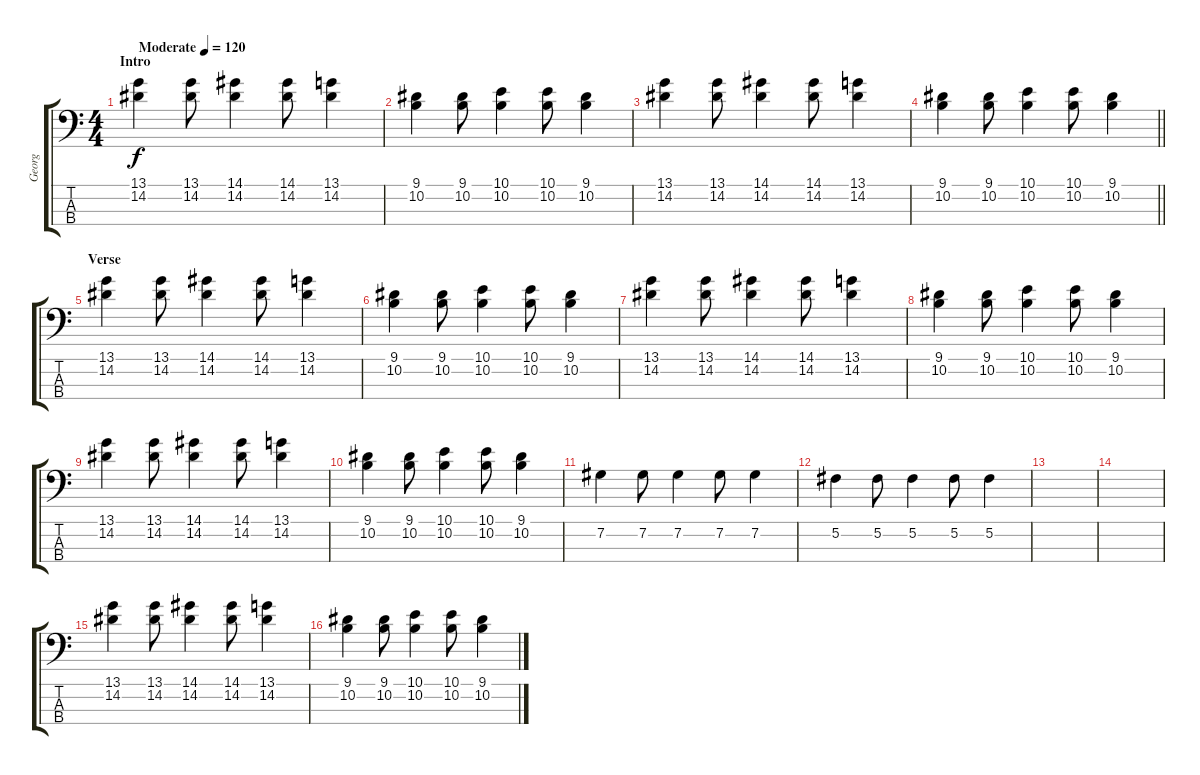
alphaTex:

\track ("Georg" "Georg") {instrument electricbasspick}
\staff {score tabs}
\tuning (Gb2 Db2 Ab1 Eb1) {hide}
\ts (4 4)
\section ("" "Intro")
\tempo (120 "Moderate")
\clef f4
\ks c
(13.1 14.2).4{dy f instrument electricbasspick} (13.1 14.2).8 (14.1 14.2).4 (14.1 14.2).8 (13.1 14.2).4 |
(9.1 10.2).4 (9.1 10.2).8 (10.1 10.2).4 (10.1 10.2).8 (9.1 10.2).4 |
(13.1 14.2).4 (13.1 14.2).8 (14.1 14.2).4 (14.1 14.2).8 (13.1 14.2).4 |
\barLineRight lightlight
(9.1 10.2).4 (9.1 10.2).8 (10.1 10.2).4 (10.1 10.2).8 (9.1 10.2).4 |
\section ("" "Verse")
(13.1 14.2).4 (13.1 14.2).8 (14.1 14.2).4 (14.1 14.2).8 (13.1 14.2).4 |
(9.1 10.2).4 (9.1 10.2).8 (10.1 10.2).4 (10.1 10.2).8 (9.1 10.2).4 |
(13.1 14.2).4 (13.1 14.2).8 (14.1 14.2).4 (14.1 14.2).8 (13.1 14.2).4 |
(9.1 10.2).4 (9.1 10.2).8 (10.1 10.2).4 (10.1 10.2).8 (9.1 10.2).4 |
(13.1 14.2).4 (13.1 14.2).8 (14.1 14.2).4 (14.1 14.2).8 (13.1 14.2).4 |
(9.1 10.2).4 (9.1 10.2).8 (10.1 10.2).4 (10.1 10.2).8 (9.1 10.2).4 |
7.2.4 7.2.8 7.2.4 7.2.8 7.2.4 |
5.2.4 5.2.8 5.2.4 5.2.8 5.2.4 |
|
|
(13.1 14.2).4 (13.1 14.2).8 (14.1 14.2).4 (14.1 14.2).8 (13.1 14.2).4 |
(9.1 10.2).4 (9.1 10.2).8 (10.1 10.2).4 (10.1 10.2).8 (9.1 10.2).4
